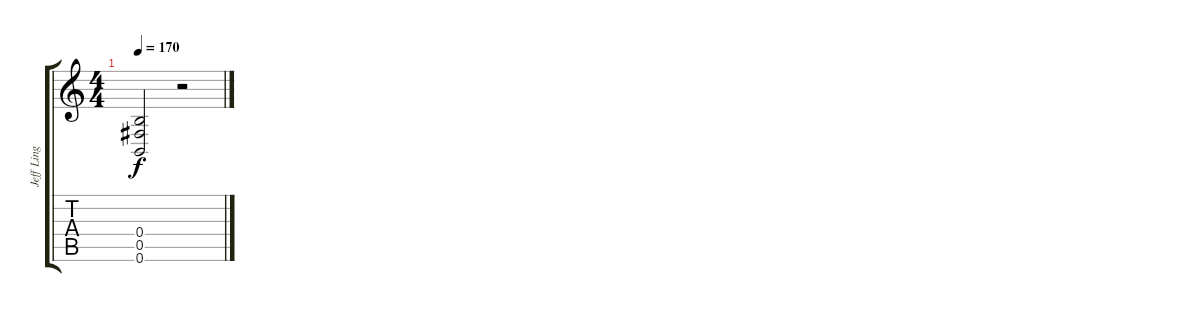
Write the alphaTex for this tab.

\track ("Jeff Ling" "Jeff Ling") {instrument distortionguitar}
\staff {score tabs}
\tuning (Db4 Ab3 E3 B2 Gb2 B1) {hide}
\ts (4 4)
\tempo 170
\clef g2
\ks c
(0.4 0.5 0.6).2{dy f} r.2
